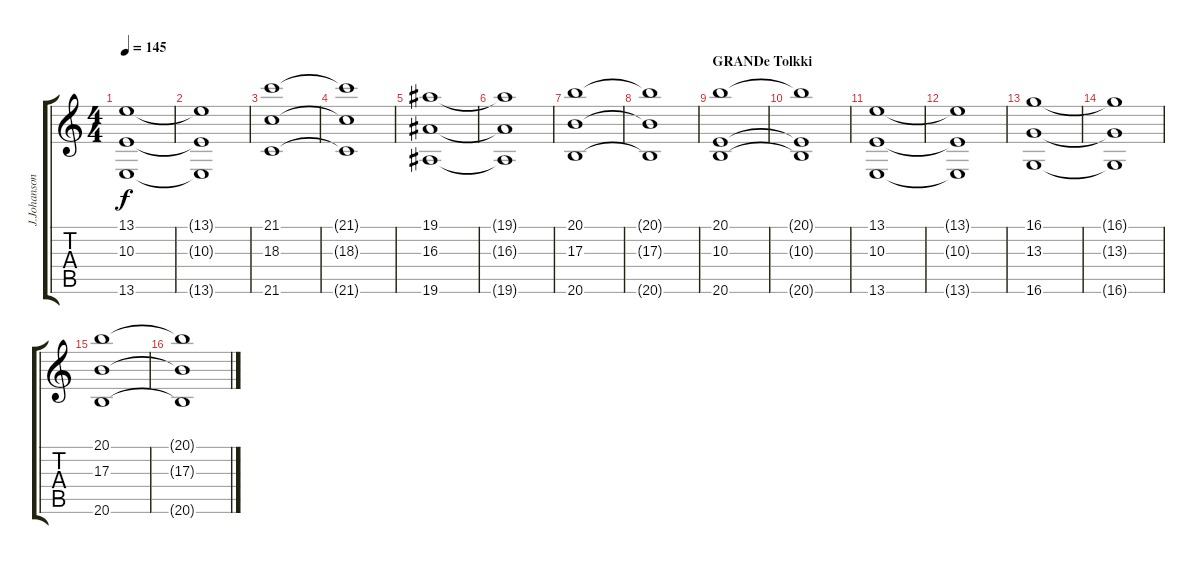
\track ("J.Johanson" "J.Johanson") {instrument harpsichord}
\staff {score tabs}
\tuning (Eb4 Bb3 Gb3 Db3 Ab2 Eb2) {hide}
\ts (4 4)
\tempo 145
\clef g2
\ks c
(13.1 10.3 13.6).1{dy f volume 10 instrument stringensemble2} |
(13.1{t} 10.3{t} 13.6{t}).1 |
(21.1 18.3 21.6).1 |
(21.1{t} 18.3{t} 21.6{t}).1 |
(19.1 16.3 19.6).1 |
(19.1{t} 16.3{t} 19.6{t}).1 |
(20.1 17.3 20.6).1 |
(20.1{t} 17.3{t} 20.6{t}).1 |
\section ("" "GRANDe Tolkki")
(20.1 10.3 20.6).1{volume 10 instrument stringensemble2} |
(20.1{t} 10.3{t} 20.6{t}).1 |
(13.1 10.3 13.6).1 |
(13.1{t} 10.3{t} 13.6{t}).1 |
(16.1 13.3 16.6).1 |
(16.1{t} 13.3{t} 16.6{t}).1 |
(20.1 17.3 20.6).1 |
(20.1{t} 17.3{t} 20.6{t}).1
